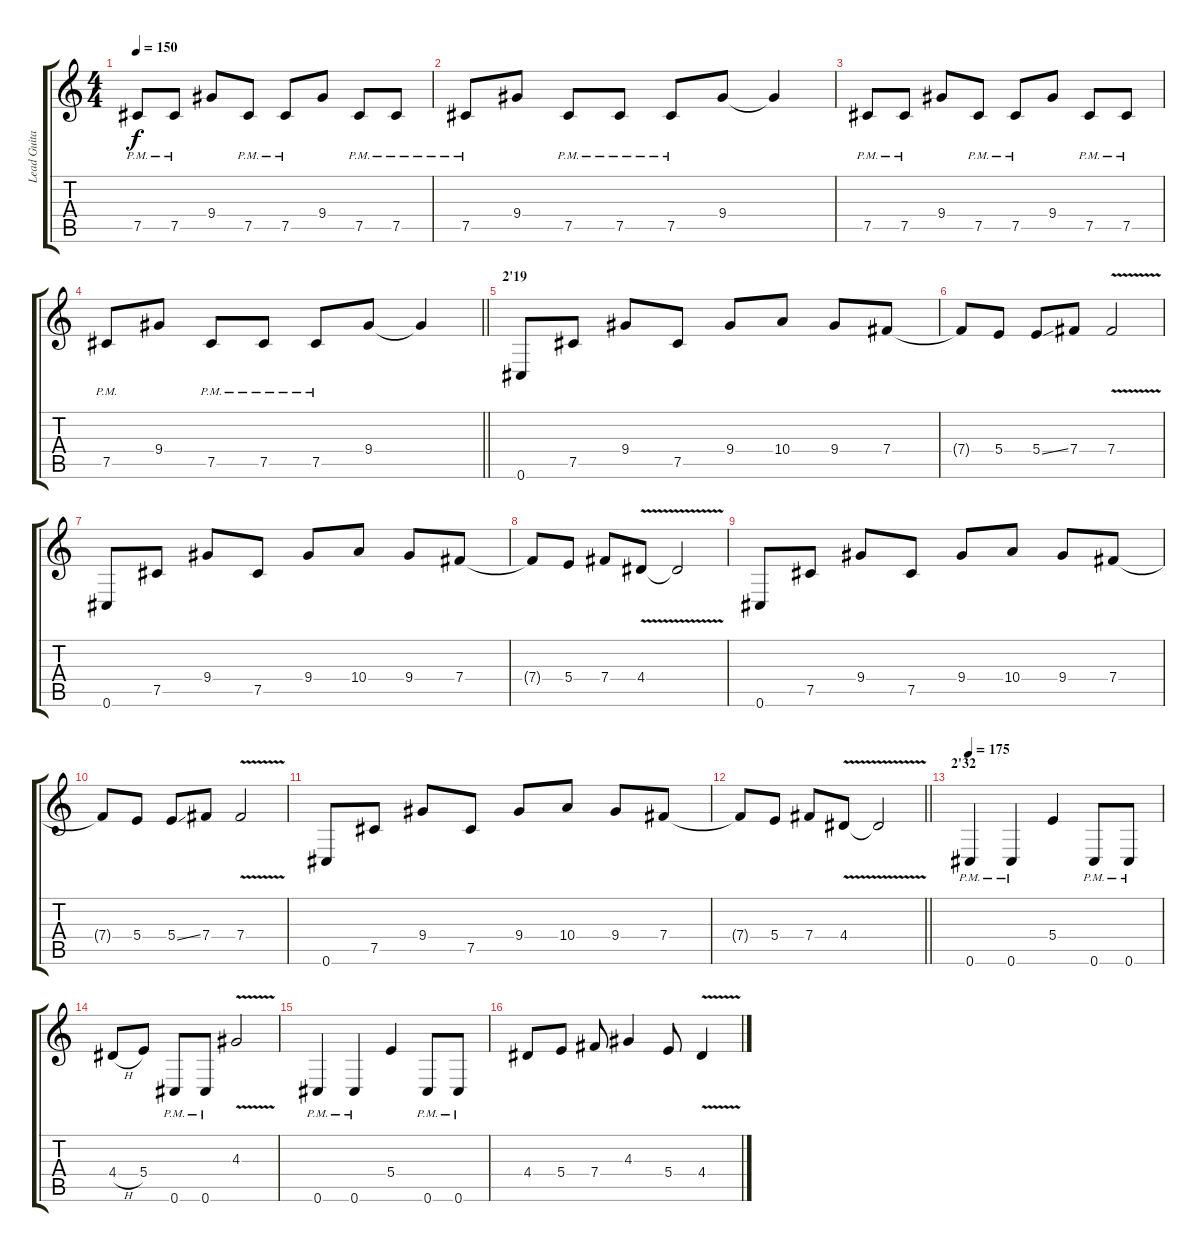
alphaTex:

\track ("Lead Guitar" "Lead Guita") {instrument overdrivenguitar}
\staff {score tabs}
\tuning (Db4 Ab3 E3 B2 Gb2 Db2) {hide}
\ts (4 4)
\tempo 150
\clef g2
\ks c
7.5{pm}.8{dy f} 7.5{pm}.8 9.4.8 7.5{pm}.8 7.5{pm}.8 9.4.8 7.5{pm}.8 7.5{pm}.8 |
7.5{pm}.8 9.4.8 7.5{pm}.8 7.5{pm}.8 7.5{pm}.8 9.4.8 9.4{t}.4 |
7.5{pm}.8 7.5{pm}.8 9.4.8 7.5{pm}.8 7.5{pm}.8 9.4.8 7.5{pm}.8 7.5{pm}.8 |
\barLineRight lightlight
7.5{pm}.8 9.4.8 7.5{pm}.8 7.5{pm}.8 7.5{pm}.8 9.4.8 9.4{t}.4 |
\section ("" "2'19")
0.6.8 7.5.8 9.4.8 7.5.8 9.4.8 10.4.8 9.4.8 7.4.8 |
7.4{t}.8 5.4.8 5.4{ss}.8 7.4.8 7.4{v}.2 |
0.6.8 7.5.8 9.4.8 7.5.8 9.4.8 10.4.8 9.4.8 7.4.8 |
7.4{t}.8 5.4.8 7.4.8 4.4{v}.8 4.4{t}.2 |
0.6.8 7.5.8 9.4.8 7.5.8 9.4.8 10.4.8 9.4.8 7.4.8 |
7.4{t}.8 5.4.8 5.4{ss}.8 7.4.8 7.4{v}.2 |
0.6.8 7.5.8 9.4.8 7.5.8 9.4.8 10.4.8 9.4.8 7.4.8 |
\barLineRight lightlight
7.4{t}.8 5.4.8 7.4.8 4.4{v}.8 4.4{t}.2 |
\section ("" "2'32")
\tempo 175
0.6{pm}.4 0.6{pm}.4 5.4.4 0.6{pm}.8 0.6{pm}.8 |
4.4{h}.8 5.4.8 0.6{pm}.8 0.6{pm}.8 4.3{v}.2 |
0.6{pm}.4 0.6{pm}.4 5.4.4 0.6{pm}.8 0.6{pm}.8 |
4.4.8 5.4.8 7.4.8 4.3.4 5.4.8 4.4{v}.4
